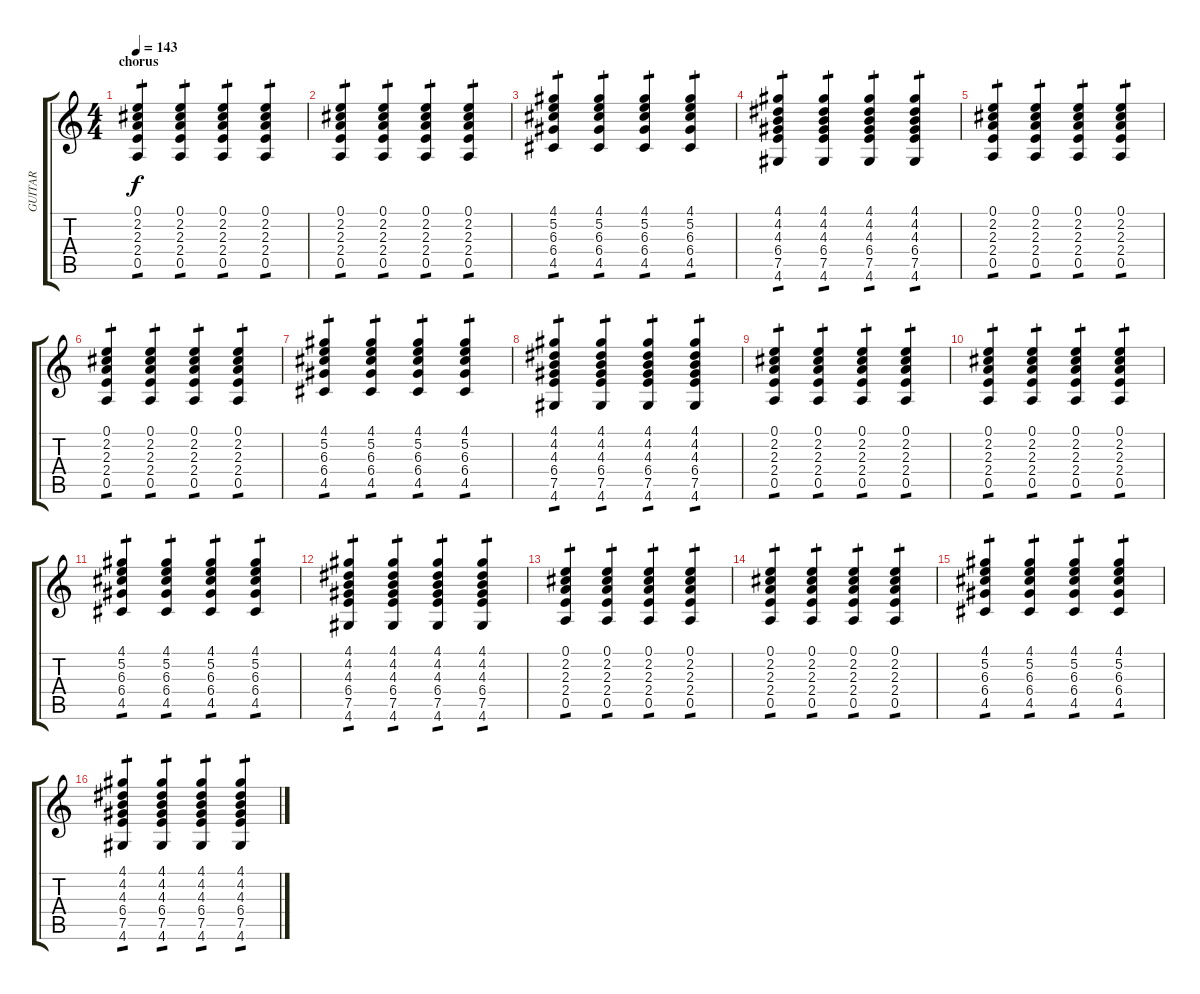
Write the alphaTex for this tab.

\track ("GUITAR" "GUITAR") {instrument distortionguitar}
\staff {score tabs}
\tuning (E4 B3 G3 D3 A2 E2) {hide}
\ts (4 4)
\section ("" "chorus")
\tempo 143
\clef g2
\ks c
(0.1 2.2 2.3 2.4 0.5).4{tp 1 dy f} (0.1 2.2 2.3 2.4 0.5).4{tp 1} (0.1 2.2 2.3 2.4 0.5).4{tp 1} (0.1 2.2 2.3 2.4 0.5).4{tp 1} |
(0.1 2.2 2.3 2.4 0.5).4{tp 1} (0.1 2.2 2.3 2.4 0.5).4{tp 1} (0.1 2.2 2.3 2.4 0.5).4{tp 1} (0.1 2.2 2.3 2.4 0.5).4{tp 1} |
(4.1 5.2 6.3 6.4 4.5).4{tp 1} (4.1 5.2 6.3 6.4 4.5).4{tp 1} (4.1 5.2 6.3 6.4 4.5).4{tp 1} (4.1 5.2 6.3 6.4 4.5).4{tp 1} |
(4.1 4.2 4.3 6.4 7.5 4.6).4{tp 1} (4.1 4.2 4.3 6.4 7.5 4.6).4{tp 1} (4.1 4.2 4.3 6.4 7.5 4.6).4{tp 1} (4.1 4.2 4.3 6.4 7.5 4.6).4{tp 1} |
(0.1 2.2 2.3 2.4 0.5).4{tp 1} (0.1 2.2 2.3 2.4 0.5).4{tp 1} (0.1 2.2 2.3 2.4 0.5).4{tp 1} (0.1 2.2 2.3 2.4 0.5).4{tp 1} |
(0.1 2.2 2.3 2.4 0.5).4{tp 1} (0.1 2.2 2.3 2.4 0.5).4{tp 1} (0.1 2.2 2.3 2.4 0.5).4{tp 1} (0.1 2.2 2.3 2.4 0.5).4{tp 1} |
(4.1 5.2 6.3 6.4 4.5).4{tp 1} (4.1 5.2 6.3 6.4 4.5).4{tp 1} (4.1 5.2 6.3 6.4 4.5).4{tp 1} (4.1 5.2 6.3 6.4 4.5).4{tp 1} |
(4.1 4.2 4.3 6.4 7.5 4.6).4{tp 1} (4.1 4.2 4.3 6.4 7.5 4.6).4{tp 1} (4.1 4.2 4.3 6.4 7.5 4.6).4{tp 1} (4.1 4.2 4.3 6.4 7.5 4.6).4{tp 1} |
(0.1 2.2 2.3 2.4 0.5).4{tp 1} (0.1 2.2 2.3 2.4 0.5).4{tp 1} (0.1 2.2 2.3 2.4 0.5).4{tp 1} (0.1 2.2 2.3 2.4 0.5).4{tp 1} |
(0.1 2.2 2.3 2.4 0.5).4{tp 1} (0.1 2.2 2.3 2.4 0.5).4{tp 1} (0.1 2.2 2.3 2.4 0.5).4{tp 1} (0.1 2.2 2.3 2.4 0.5).4{tp 1} |
(4.1 5.2 6.3 6.4 4.5).4{tp 1} (4.1 5.2 6.3 6.4 4.5).4{tp 1} (4.1 5.2 6.3 6.4 4.5).4{tp 1} (4.1 5.2 6.3 6.4 4.5).4{tp 1} |
(4.1 4.2 4.3 6.4 7.5 4.6).4{tp 1} (4.1 4.2 4.3 6.4 7.5 4.6).4{tp 1} (4.1 4.2 4.3 6.4 7.5 4.6).4{tp 1} (4.1 4.2 4.3 6.4 7.5 4.6).4{tp 1} |
(0.1 2.2 2.3 2.4 0.5).4{tp 1} (0.1 2.2 2.3 2.4 0.5).4{tp 1} (0.1 2.2 2.3 2.4 0.5).4{tp 1} (0.1 2.2 2.3 2.4 0.5).4{tp 1} |
(0.1 2.2 2.3 2.4 0.5).4{tp 1} (0.1 2.2 2.3 2.4 0.5).4{tp 1} (0.1 2.2 2.3 2.4 0.5).4{tp 1} (0.1 2.2 2.3 2.4 0.5).4{tp 1} |
(4.1 5.2 6.3 6.4 4.5).4{tp 1} (4.1 5.2 6.3 6.4 4.5).4{tp 1} (4.1 5.2 6.3 6.4 4.5).4{tp 1} (4.1 5.2 6.3 6.4 4.5).4{tp 1} |
(4.1 4.2 4.3 6.4 7.5 4.6).4{tp 1} (4.1 4.2 4.3 6.4 7.5 4.6).4{tp 1} (4.1 4.2 4.3 6.4 7.5 4.6).4{tp 1} (4.1 4.2 4.3 6.4 7.5 4.6).4{tp 1}
